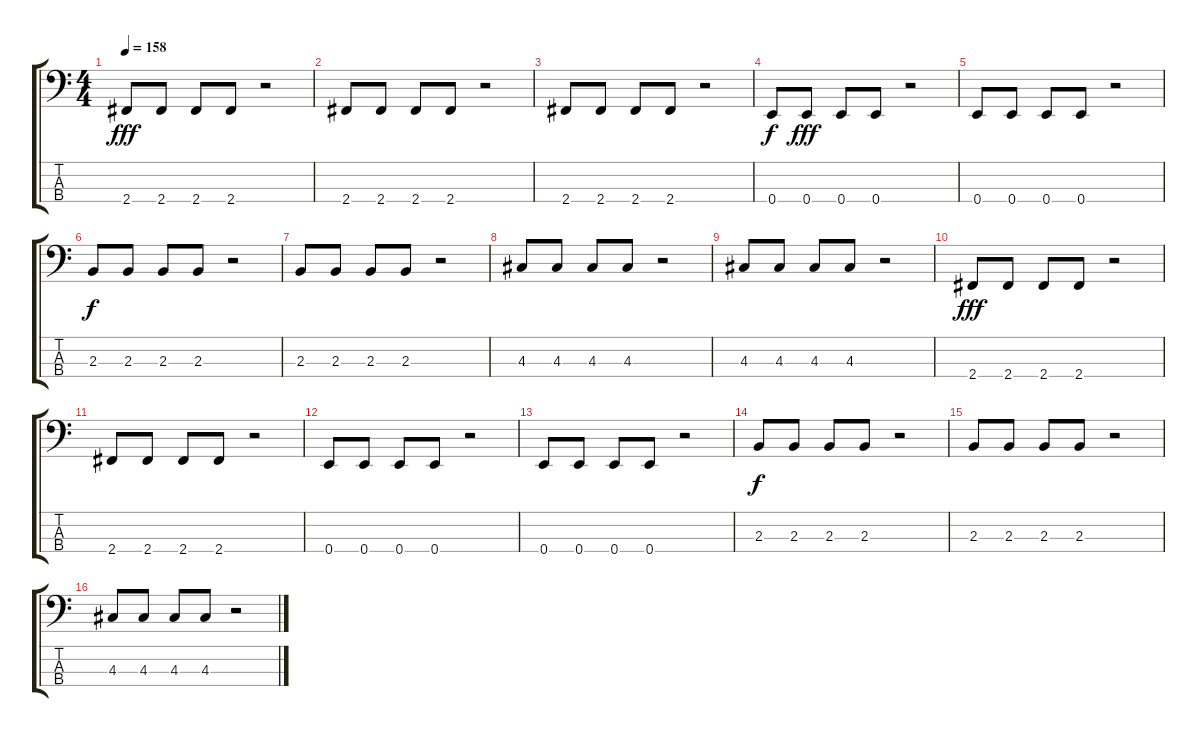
\track "" {instrument synthbass1}
\staff {score tabs}
\tuning (G2 D2 A1 E1) {hide}
\ts (4 4)
\tempo 158
\clef f4
\ks c
2.4.8{dy fff} 2.4.8 2.4.8 2.4.8 r.2 |
2.4.8 2.4.8 2.4.8 2.4.8 r.2 |
2.4.8 2.4.8 2.4.8 2.4.8 r.2 |
0.4.8{dy f} 0.4.8{dy fff} 0.4.8 0.4.8 r.2 |
0.4.8 0.4.8 0.4.8 0.4.8 r.2 |
2.3.8{dy f} 2.3.8 2.3.8 2.3.8 r.2 |
2.3.8 2.3.8 2.3.8 2.3.8 r.2 |
4.3.8 4.3.8 4.3.8 4.3.8 r.2 |
4.3.8 4.3.8 4.3.8 4.3.8 r.2 |
2.4.8{dy fff} 2.4.8 2.4.8 2.4.8 r.2 |
2.4.8 2.4.8 2.4.8 2.4.8 r.2 |
0.4.8 0.4.8 0.4.8 0.4.8 r.2 |
0.4.8 0.4.8 0.4.8 0.4.8 r.2 |
2.3.8{dy f} 2.3.8 2.3.8 2.3.8 r.2 |
2.3.8 2.3.8 2.3.8 2.3.8 r.2 |
4.3.8 4.3.8 4.3.8 4.3.8 r.2
